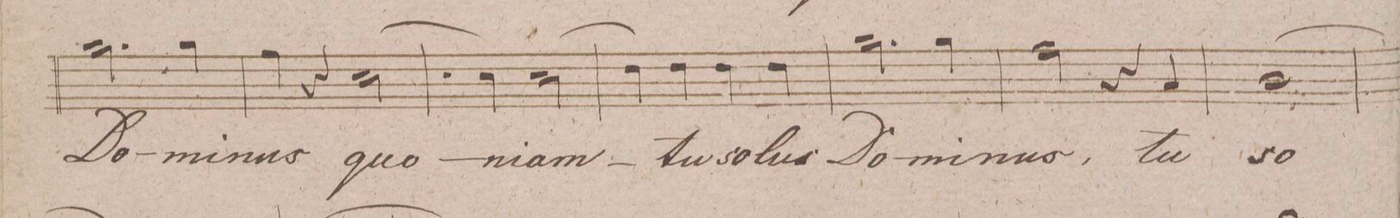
**kern	**text	**dynam
*I"Tenore.	*	*
*clefC4	*	*
*k[f#c#g#d#]	*	*
*met(c)	*	*
*M4/4	*	*
2.f#\	Do-	.
4f#\	-mi-	.
=175	=175	=175
4e\	-nus,	.
4r	.	.
[2B\	quo-	.
=176	=176	=176
4B]\	.	.
4B\	-ni-	.
(>2B\	-am	.
=177	=177	=177
4c#\)	.	.
4c#\	tu	.
4c#\	so-	.
4c#\	-lus	.
=178	=178	=178
2.f#\	Do-	.
4f#\	-mi-	.
=179	=179	=179
2e\	-nus	.
4r	.	.
4G#/	tu	.
=180	=180	=180
[1A\	so-	.
=181	=181	=181
*-	*-	*-
